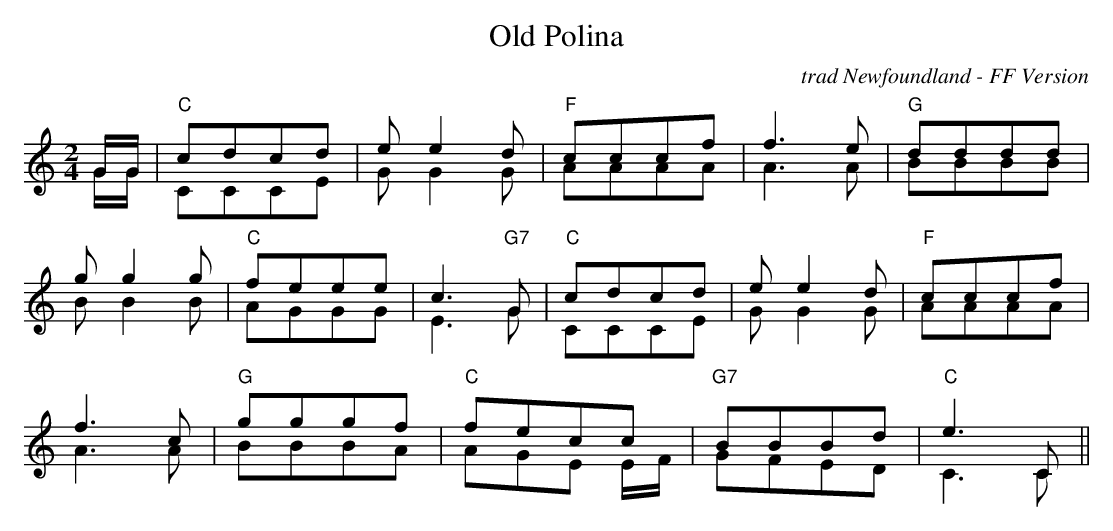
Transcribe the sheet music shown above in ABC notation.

X:1
T: Old Polina
O: trad Newfoundland - FF Version
M: 2/4
L: 1/8
K: C
V:1
G/G/|cdcd   |ee2d|   cccf|f3e|   dddd|
gg2g|   feee|    c3G|   cdcd|ee2d   |cccf|
f3c|   gggf|       fecc|    BBBd|   e3C ||
V:2 merge
G/G/|"C"CCCE|GG2G|"F"AAAA|A3A|"G"BBBB|
BB2B|"C"AGGG|E3"G7"G|"C"CCCE|GG2G|"F"AAAA|
A3A|"G"BBBA|"C"AGE E/F/|"G7"GFED|"C"C3C ||
